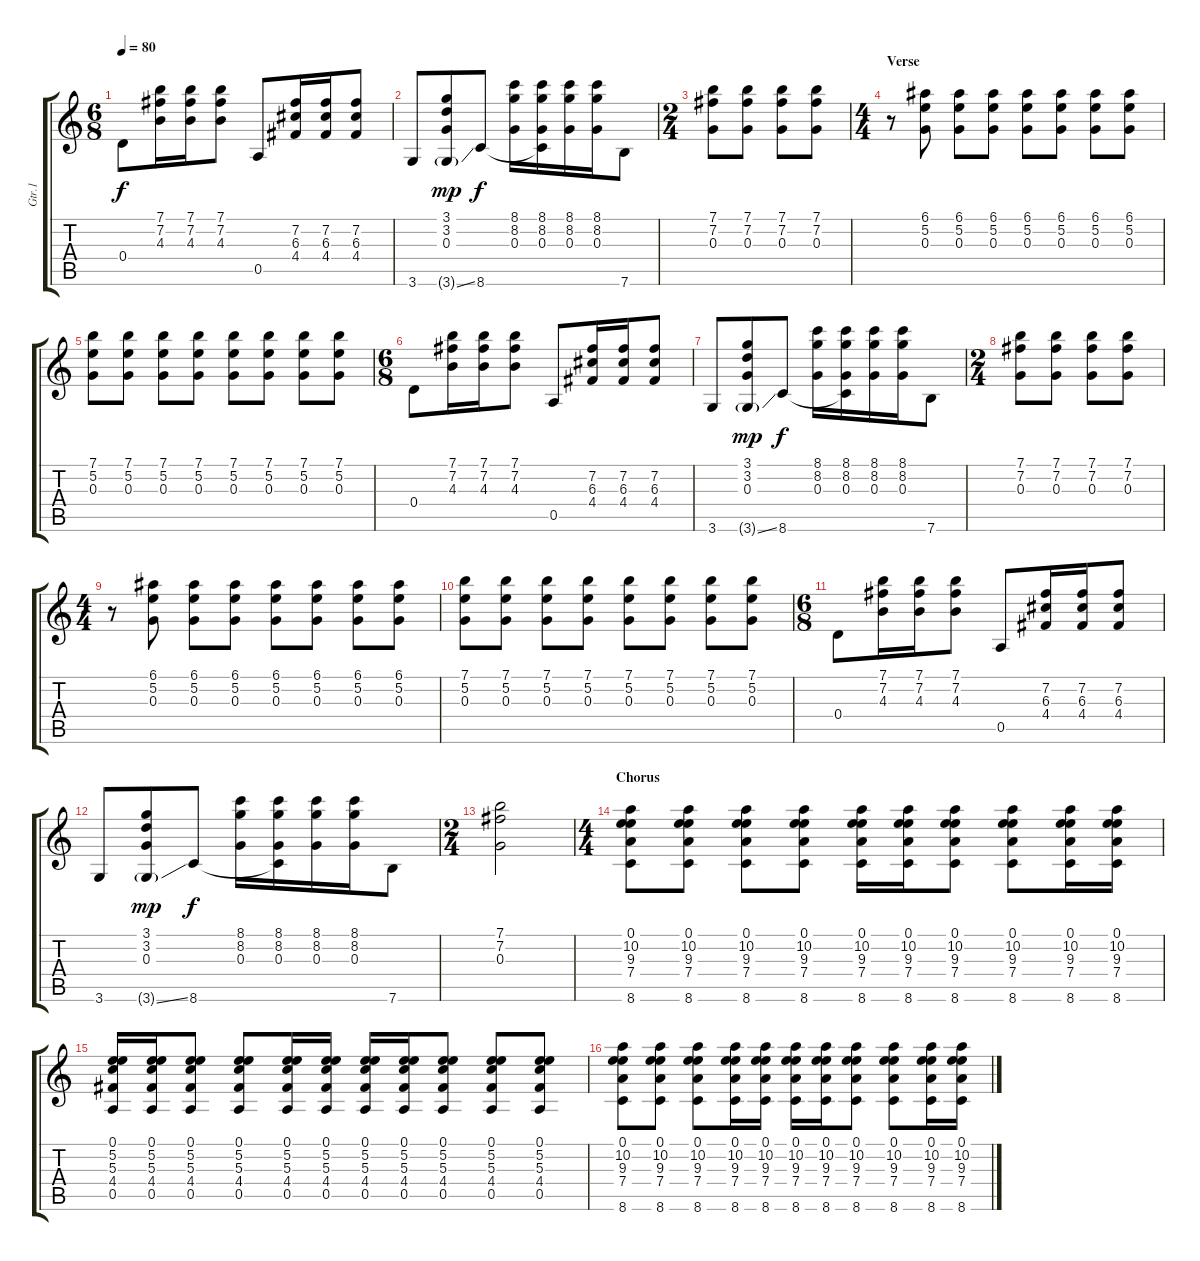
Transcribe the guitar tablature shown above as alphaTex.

\track ("Gtr.1" "Gtr.1") {instrument electricguitarjazz}
\staff {score tabs}
\tuning (E4 B3 G3 D3 A2 E2) {hide}
\ts (6 8)
\tempo 80
\clef g2
\ks c
0.4.8{dy f} (7.1 7.2 4.3).16 (7.1 7.2 4.3).16 (7.1 7.2 4.3).8 0.5.8 (7.2 6.3 4.4).16 (7.2 6.3 4.4).16 (7.2 6.3 4.4).8 |
3.6.8 (3.1 3.2 0.3 3.6{ss g}).8{dy mp} 8.6.8{dy f} (8.1 8.2 0.3).16 (8.1 8.2 0.3 8.6{t}).16 (8.1 8.2 0.3).16 (8.1 8.2 0.3).16 7.6.8 |
\ts (2 4)
(7.1 7.2 0.3).8 (7.1 7.2 0.3).8 (7.1 7.2 0.3).8 (7.1 7.2 0.3).8 |
\ts (4 4)
\section ("" "Verse")
r.8 (6.1 5.2 0.3).8 (6.1 5.2 0.3).8 (6.1 5.2 0.3).8 (6.1 5.2 0.3).8 (6.1 5.2 0.3).8 (6.1 5.2 0.3).8 (6.1 5.2 0.3).8 |
(7.1 5.2 0.3).8 (7.1 5.2 0.3).8 (7.1 5.2 0.3).8 (7.1 5.2 0.3).8 (7.1 5.2 0.3).8 (7.1 5.2 0.3).8 (7.1 5.2 0.3).8 (7.1 5.2 0.3).8 |
\ts (6 8)
0.4.8 (7.1 7.2 4.3).16 (7.1 7.2 4.3).16 (7.1 7.2 4.3).8 0.5.8 (7.2 6.3 4.4).16 (7.2 6.3 4.4).16 (7.2 6.3 4.4).8 |
3.6.8 (3.1 3.2 0.3 3.6{ss g}).8{dy mp} 8.6.8{dy f} (8.1 8.2 0.3).16 (8.1 8.2 0.3 8.6{t}).16 (8.1 8.2 0.3).16 (8.1 8.2 0.3).16 7.6.8 |
\ts (2 4)
(7.1 7.2 0.3).8 (7.1 7.2 0.3).8 (7.1 7.2 0.3).8 (7.1 7.2 0.3).8 |
\ts (4 4)
r.8 (6.1 5.2 0.3).8 (6.1 5.2 0.3).8 (6.1 5.2 0.3).8 (6.1 5.2 0.3).8 (6.1 5.2 0.3).8 (6.1 5.2 0.3).8 (6.1 5.2 0.3).8 |
(7.1 5.2 0.3).8 (7.1 5.2 0.3).8 (7.1 5.2 0.3).8 (7.1 5.2 0.3).8 (7.1 5.2 0.3).8 (7.1 5.2 0.3).8 (7.1 5.2 0.3).8 (7.1 5.2 0.3).8 |
\ts (6 8)
0.4.8 (7.1 7.2 4.3).16 (7.1 7.2 4.3).16 (7.1 7.2 4.3).8 0.5.8 (7.2 6.3 4.4).16 (7.2 6.3 4.4).16 (7.2 6.3 4.4).8 |
3.6.8 (3.1 3.2 0.3 3.6{ss g}).8{dy mp} 8.6.8{dy f} (8.1 8.2 0.3).16 (8.1 8.2 0.3 8.6{t}).16 (8.1 8.2 0.3).16 (8.1 8.2 0.3).16 7.6.8 |
\ts (2 4)
(7.1 7.2 0.3).2 |
\ts (4 4)
\section ("" "Chorus")
(0.1 10.2 9.3 7.4 8.6).8 (0.1 10.2 9.3 7.4 8.6).8 (0.1 10.2 9.3 7.4 8.6).8 (0.1 10.2 9.3 7.4 8.6).8 (0.1 10.2 9.3 7.4 8.6).16 (0.1 10.2 9.3 7.4 8.6).16 (0.1 10.2 9.3 7.4 8.6).8 (0.1 10.2 9.3 7.4 8.6).8 (0.1 10.2 9.3 7.4 8.6).16 (0.1 10.2 9.3 7.4 8.6).16 |
(0.1 5.2 5.3 4.4 0.5).16 (0.1 5.2 5.3 4.4 0.5).16 (0.1 5.2 5.3 4.4 0.5).8 (0.1 5.2 5.3 4.4 0.5).8 (0.1 5.2 5.3 4.4 0.5).16 (0.1 5.2 5.3 4.4 0.5).16 (0.1 5.2 5.3 4.4 0.5).16 (0.1 5.2 5.3 4.4 0.5).16 (0.1 5.2 5.3 4.4 0.5).8 (0.1 5.2 5.3 4.4 0.5).8 (0.1 5.2 5.3 4.4 0.5).8 |
(0.1 10.2 9.3 7.4 8.6).8 (0.1 10.2 9.3 7.4 8.6).8 (0.1 10.2 9.3 7.4 8.6).8 (0.1 10.2 9.3 7.4 8.6).16 (0.1 10.2 9.3 7.4 8.6).16 (0.1 10.2 9.3 7.4 8.6).16 (0.1 10.2 9.3 7.4 8.6).16 (0.1 10.2 9.3 7.4 8.6).8 (0.1 10.2 9.3 7.4 8.6).8 (0.1 10.2 9.3 7.4 8.6).16 (0.1 10.2 9.3 7.4 8.6).16
